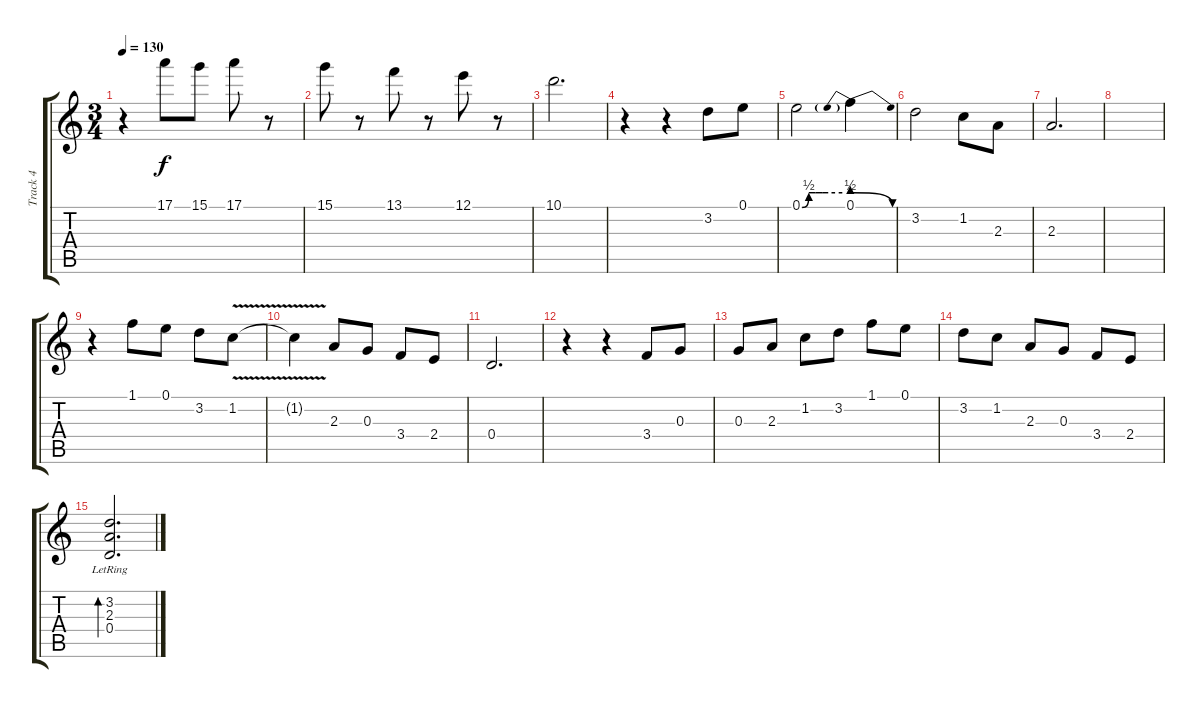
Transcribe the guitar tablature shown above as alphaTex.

\track ("Track 4" "Track 4") {instrument acousticguitarsteel}
\staff {score tabs}
\tuning (E4 B3 G3 D3 A2 E2) {hide}
\ts (3 4)
\tempo 130
\clef g2
\ks c
r.4{dy f} 17.1.8 15.1.8 17.1.8 r.8 |
15.1.8 r.8 13.1.8 r.8 12.1.8 r.8 |
10.1.2{d} |
r.4 r.4 3.2.8 0.1.8 |
0.1{be (custom 0 0 10 2 20 2 30 2 39 2 60 2)}.2 0.1{be (prebendrelease 0 2 60 0)}.4 |
3.2.2 1.2.8 2.3.8 |
2.3.2{d} |
|
r.4 1.1.8 0.1.8 3.2.8 1.2{v}.8 |
1.2{t}.4 2.3.8 0.3.8 3.4.8 2.4.8 |
0.4.2{d} |
r.4 r.4 3.4.8 0.3.8 |
0.3.8 2.3.8 1.2.8 3.2.8 1.1.8 0.1.8 |
3.2.8 1.2.8 2.3.8 0.3.8 3.4.8 2.4.8 |
(3.2{lr} 2.3{lr} 0.4{lr}).2{d bd 480}
